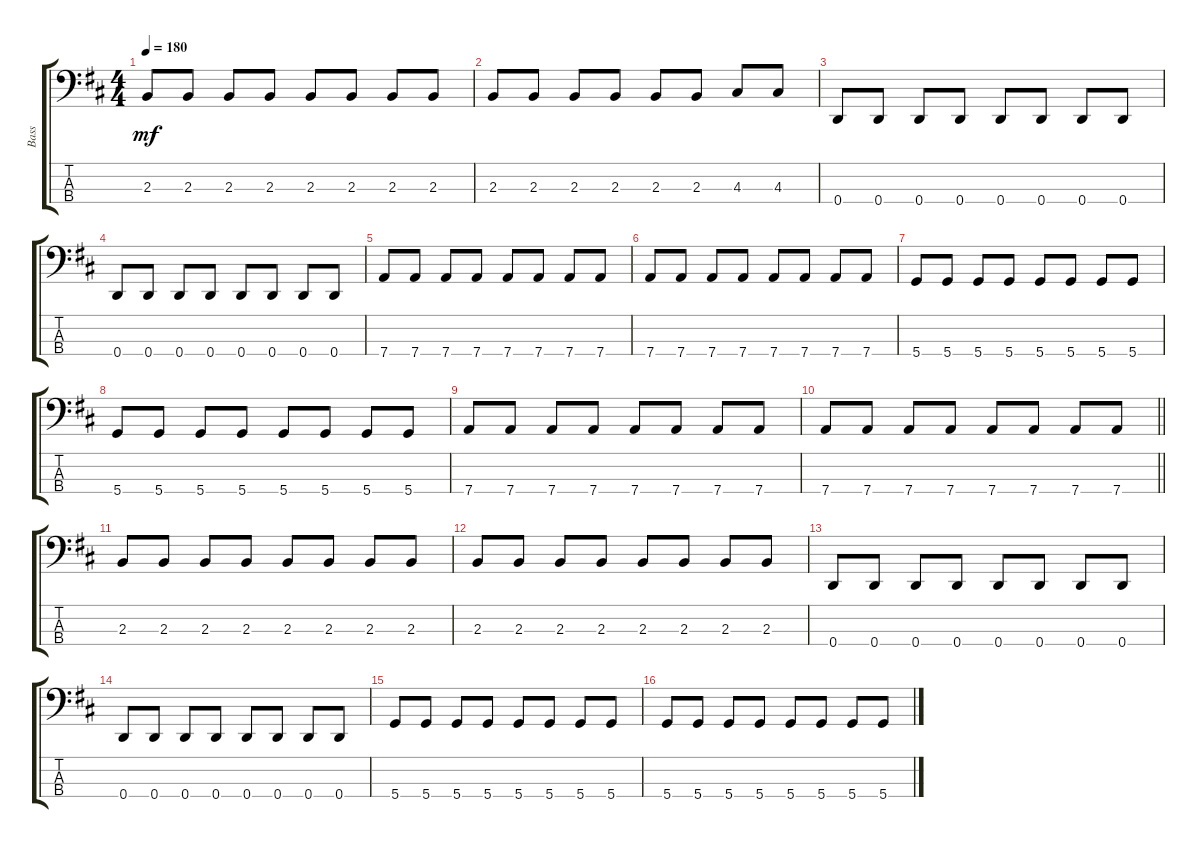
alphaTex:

\track ("Bass" "Bass") {instrument electricbassfinger}
\staff {score tabs}
\tuning (G2 D2 A1 D1) {hide}
\ts (4 4)
\tempo 180
\clef f4
\ks d
2.3.8{dy mf} 2.3.8 2.3.8 2.3.8 2.3.8 2.3.8 2.3.8 2.3.8 |
2.3.8 2.3.8 2.3.8 2.3.8 2.3.8 2.3.8 4.3.8 4.3.8 |
0.4.8 0.4.8 0.4.8 0.4.8 0.4.8 0.4.8 0.4.8 0.4.8 |
0.4.8 0.4.8 0.4.8 0.4.8 0.4.8 0.4.8 0.4.8 0.4.8 |
7.4.8 7.4.8 7.4.8 7.4.8 7.4.8 7.4.8 7.4.8 7.4.8 |
7.4.8 7.4.8 7.4.8 7.4.8 7.4.8 7.4.8 7.4.8 7.4.8 |
5.4.8 5.4.8 5.4.8 5.4.8 5.4.8 5.4.8 5.4.8 5.4.8 |
5.4.8 5.4.8 5.4.8 5.4.8 5.4.8 5.4.8 5.4.8 5.4.8 |
7.4.8 7.4.8 7.4.8 7.4.8 7.4.8 7.4.8 7.4.8 7.4.8 |
\barLineRight lightlight
7.4.8 7.4.8 7.4.8 7.4.8 7.4.8 7.4.8 7.4.8 7.4.8 |
2.3.8 2.3.8 2.3.8 2.3.8 2.3.8 2.3.8 2.3.8 2.3.8 |
2.3.8 2.3.8 2.3.8 2.3.8 2.3.8 2.3.8 2.3.8 2.3.8 |
0.4.8 0.4.8 0.4.8 0.4.8 0.4.8 0.4.8 0.4.8 0.4.8 |
0.4.8 0.4.8 0.4.8 0.4.8 0.4.8 0.4.8 0.4.8 0.4.8 |
5.4.8 5.4.8 5.4.8 5.4.8 5.4.8 5.4.8 5.4.8 5.4.8 |
5.4.8 5.4.8 5.4.8 5.4.8 5.4.8 5.4.8 5.4.8 5.4.8
